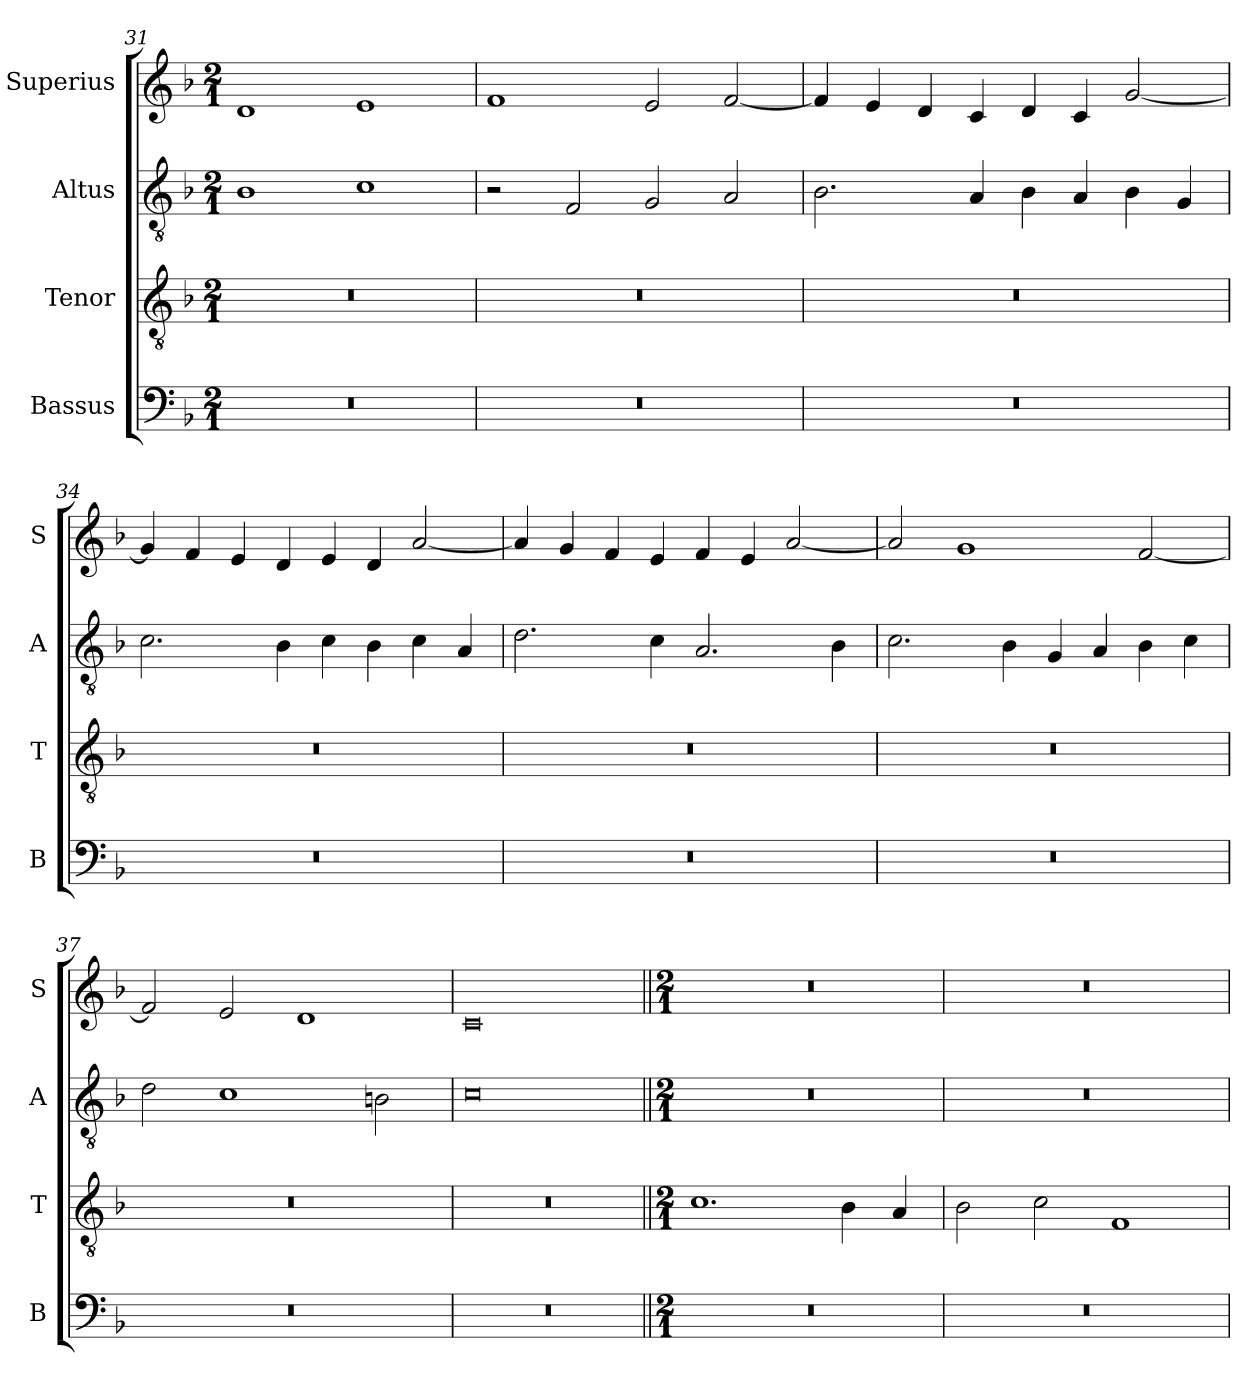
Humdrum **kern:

**kern	**kern	**kern	**kern
*part4	*part3	*part2	*part1
*staff4	*staff3	*staff2	*staff1
*I"Bassus	*I"Tenor	*I"Altus	*I"Superius
*I'B	*I'T	*I'A	*I'S
*clefF4	*clefGv2	*clefGv2	*clefG2
*k[b-]	*k[b-]	*k[b-]	*k[b-]
*M2/1	*M2/1	*M2/1	*M2/1
=31	=31	=31	=31
0r	0r	1B-	1d
.	.	1c	1e
=32	=32	=32	=32
0r	0r	2r	1f
.	.	2F/	.
.	.	2G/	2e/
.	.	2A/	[2f/
=33	=33	=33	=33
0r	0r	2.B-\	4f/]
.	.	.	4e/
.	.	.	4d/
.	.	4A/	4c/
.	.	4B-\	4d/
.	.	4A/	4c/
.	.	4B-\	[2g/
.	.	4G/	.
=34	=34	=34	=34
0r	0r	2.c\	4g/]
.	.	.	4f/
.	.	.	4e/
.	.	4B-\	4d/
.	.	4c\	4e/
.	.	4B-\	4d/
.	.	4c\	[2a/
.	.	4A/	.
=35	=35	=35	=35
0r	0r	2.d\	4a/]
.	.	.	4g/
.	.	.	4f/
.	.	4c\	4e/
.	.	2.A/	4f/
.	.	.	4e/
.	.	.	[2a/
.	.	4B-\	.
=36	=36	=36	=36
0r	0r	2.c\	2a/]
.	.	.	1g
.	.	4B-\	.
.	.	4G/	.
.	.	4A/	.
.	.	4B-\	[2f/
.	.	4c\	.
=37	=37	=37	=37
0r	0r	2d\	2f/]
.	.	1c	2e/
.	.	.	1d
.	.	2Bn\	.
=38	=38	=38	=38
0r	0r	0c	0c
!!LO:LB:g=z
=39||	=39||	=39||	=39||
*M2/1	*M2/1	*M2/1	*M2/1
0r	1.c	0r	0r
.	4B-\	.	.
.	4A/	.	.
=40	=40	=40	=40
0r	2B-\	0r	0r
.	2c\	.	.
.	1F	.	.
=	=	=	=
*-	*-	*-	*-
